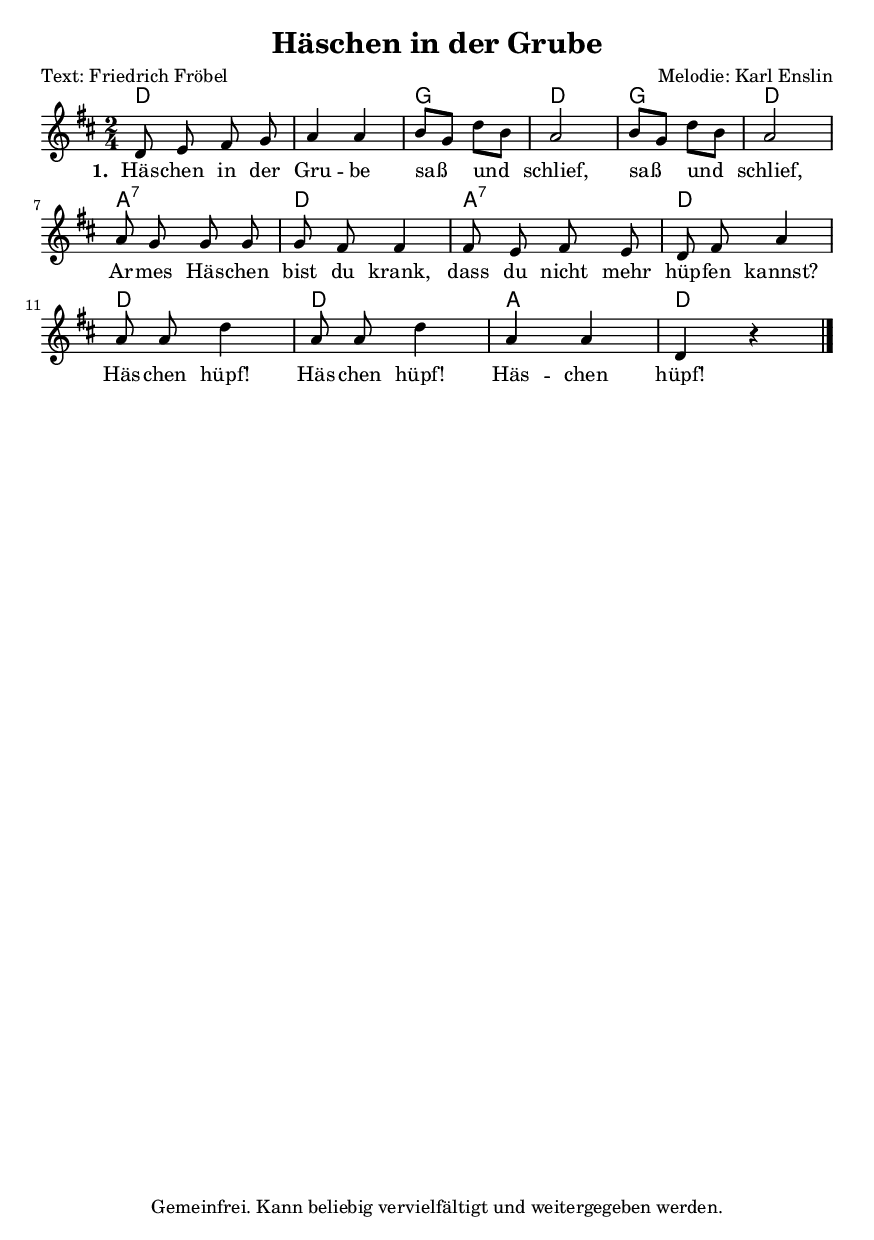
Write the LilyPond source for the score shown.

% ****************************************************************
% *** Created on Thu Feb 03 22:24:02 CET 2011 by Wolfgang Pilz ***
% ****************************************************************
%
% geringfügige Änderungen von Hauke Rehr

% *** Vorspann                                                 ***
\version "2.12.3"
\include "deutsch.ly"
\include "default.ly"

#(set-global-staff-size 16)

\header {
  title = "Häschen in der Grube"
  composer = "Melodie: Karl Enslin"
  poet = "Text: Friedrich Fröbel"
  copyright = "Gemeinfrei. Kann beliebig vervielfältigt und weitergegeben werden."
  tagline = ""
}


% ****************************************************************
% *** Text und Melodie                                         ***
% ****************************************************************

haeschenVerse = \lyricmode {
  \set stanza = #"1. "
  Häs -- chen in der Gru -- be
  saß und schlief, saß und schlief,
  Ar -- mes Häs -- chen bist du krank,
  dass du nicht mehr hüp -- fen kannst?
  Häs -- chen hüpf! Häs -- chen hüpf!
  Häs -- chen hüpf!
}

haeschenVersewdh = \lyricmode {
  _ _ _ _ _ _ saß und schlief.
}

haeschenVoice = \new Staff {
  \time 2/4

  \key d \major
  \clef treble
  \relative c' {
    \context Voice = "haeschenMelody" {
      \dynamicUp
      \autoBeamOff
      % Type notes here
      % 	\partial 4
      d8 e fis g a4 a4
      h8[ g8] d'8[ h8] a2
      h8[ g8] d'8[ h8] a2    \break
      a8 g8 g8 g8 g8 fis8 fis4
      fis8 e8 fis8 e8 d8 fis8 a4 \break
      a8 a8 d4 a8 a8 d4
      a4 a4 d,4 r4
    }
    \bar "|."
  }
}

haeschenHarmonies = \chordmode {
  \germanChords
  d1  g2 d2 g2 d2
  a2:7 d a:7
  d2 d2 d2 a2 d
}

% ****************************************************************
% *** Generierung                                              ***
% ****************************************************************

\score {
  <<
    \context ChordNames { \haeschenHarmonies }
    \haeschenVoice
    \context Lyrics = "lhaeschenMelody" \lyricmode {
      \lyricsto "haeschenMelody" \haeschenVerse
    }
  >>
  \layout {  indent = #0
  }
%{
  \midi {
  }
%}
}

 % some settings % vim: sw=2 et
